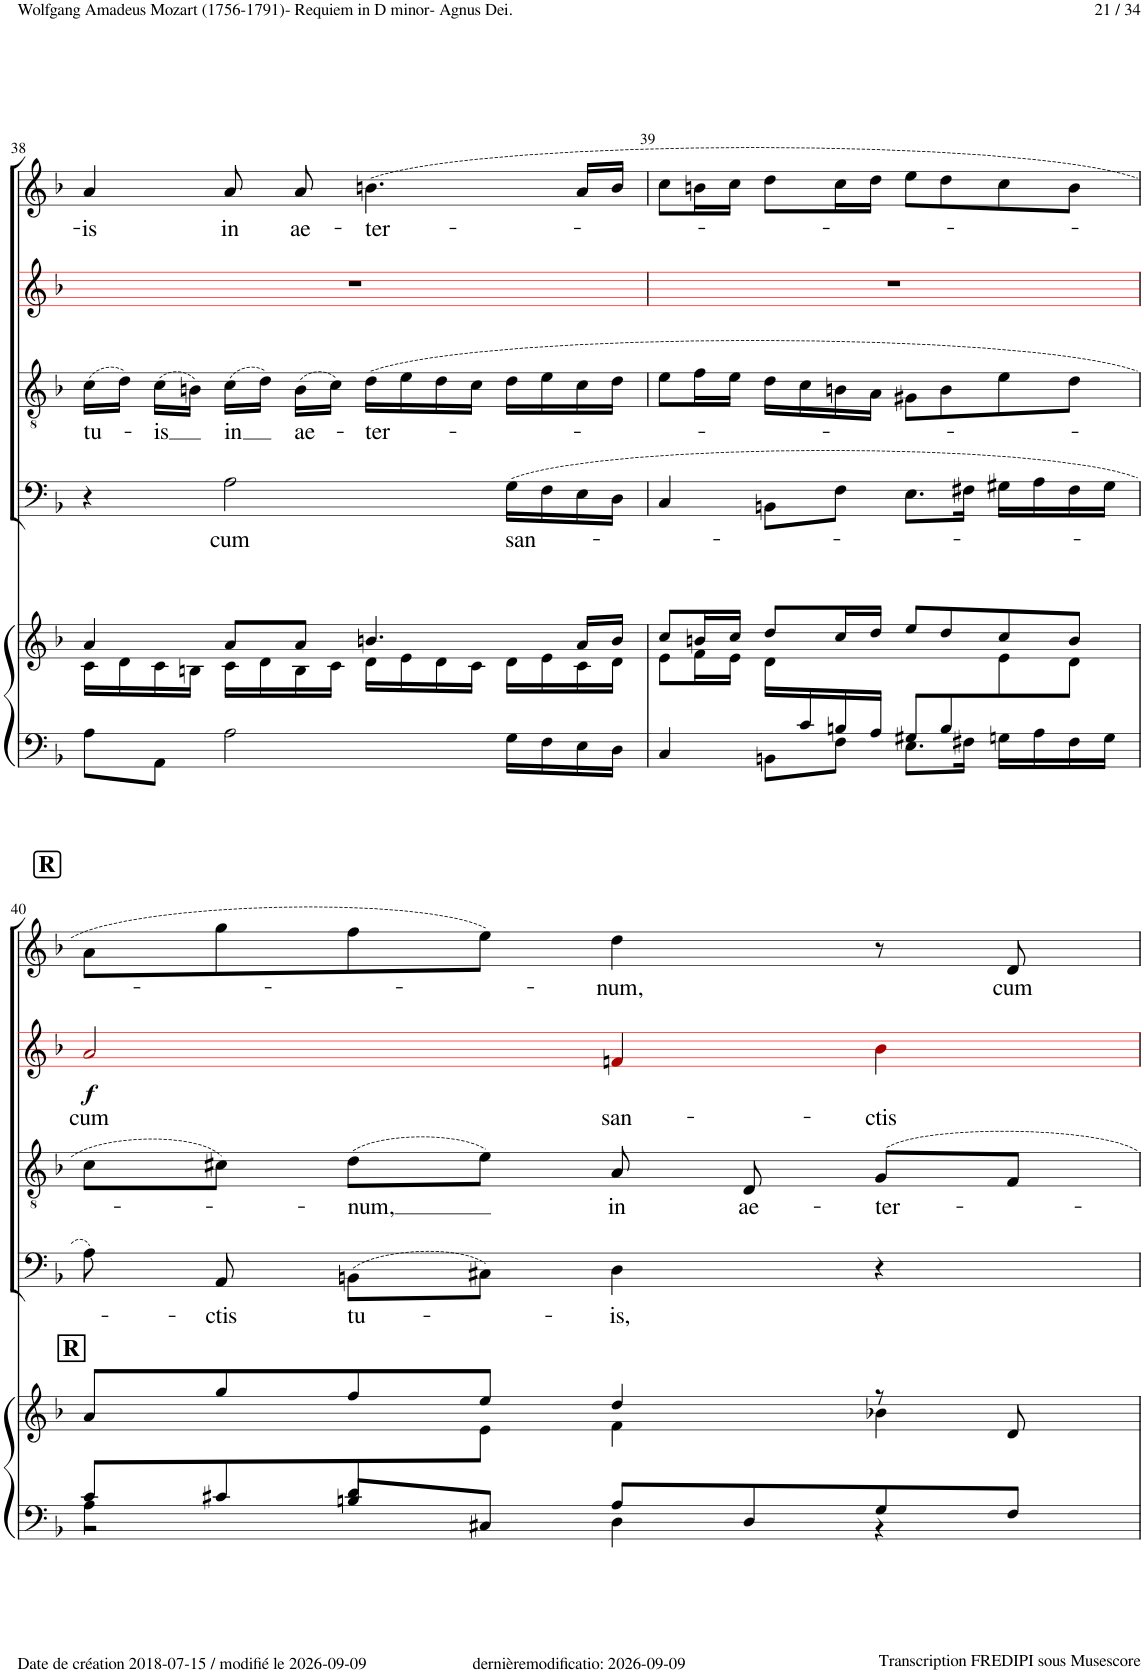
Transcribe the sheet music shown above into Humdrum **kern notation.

**kern	**kern	**kern	**text	**kern	**text	**kern	**text	**dynam	**kern	**text
*part5	*part5	*part4	*part4	*part3	*part3	*part2	*part2	*part2	*part1	*part1
*staff6	*staff5	*staff4	*staff4	*staff3	*staff3	*staff2	*staff2	*staff2	*staff1	*staff1
*I"Piano	*	*I"Bass	*	*I"Tenor	*	*I"Alto	*	*	*I"Soprano	*
*I'Pno	*	*	*	*	*	*	*	*	*	*
!!LO:PB:g=z
*clefF4	*clefG2	*clefF4	*	*clefGv2	*	*clefG2	*	*	*clefG2	*
*	*	*	*	*	*	*ITrd1c2	*	*	*	*
*k[b-]	*k[b-]	*k[b-]	*	*k[b-]	*	*k[b-]	*	*	*k[b-]	*
*M4/4	*M4/4	*M4/4	*	*M4/4	*	*M4/4	*	*	*M4/4	*
*met(c)	*met(c)	*met(c)	*	*met(c)	*	*met(c)	*	*	*met(c)	*
=38	=38	=38	=38	=38	=38	=38	=38	=38	=38	=38
*	*^	*	*	*	*	*	*	*	*	*
!	!	!	!	!	!	!LO:LY:b	!	!	!	!	!LO:LY:b
8A\L	4a/	16c\LL	4r	.	(16c!\LL	tu-	1r	.	.	4a!/	-is
.	.	16d\	.	.	16d!\JJ)	.	.	.	.	.	.
!	!	!	!	!	!	!LO:LY:b	!	!	!	!	!
8AA\J	.	16c\	.	.	(16c!\LL	-is	.	.	.	.	.
.	.	16Bn\JJ	.	.	16Bn!\JJ)	.	.	.	.	.	.
!	!	!	!	!LO:LY:b	!	!LO:LY:b	!	!	!	!	!LO:LY:b
2A\	8a/L	16c\LL	2A!\	cum	(16c!\LL	in	.	.	.	8a!/	in
.	.	16d\	.	.	16d!\JJ)	.	.	.	.	.	.
!	!	!	!	!	!	!LO:LY:b	!	!	!	!	!LO:LY:b
.	8a/J	16B\	.	.	(16B!\LL	ae-	.	.	.	8a!/	ae-
.	.	16c\JJ	.	.	16c!\JJ)	.	.	.	.	.	.
!	!	!	!	!	!	!LO:LY:b	!	!	!	!	!LO:LY:b
.	4.bn/	16d\LL	.	.	(16d!\LL	-ter-	.	.	.	(4.bn!\	-ter-
.	.	16e\	.	.	16e!\	.	.	.	.	.	.
.	.	16d\	.	.	16d!\	.	.	.	.	.	.
.	.	16c\JJ	.	.	16c!\JJ	.	.	.	.	.	.
!	!	!	!	!LO:LY:b	!	!	!	!	!	!	!
16G\LL	.	16d\LL	(16G!\LL	san-	16d!\LL	.	.	.	.	.	.
16F\	.	16e\	16F!\	.	16e!\	.	.	.	.	.	.
16E\	16a/LL	16c\	16E!\	.	16c!\	.	.	.	.	16a!/LL	.
16D\JJ	16b/JJ	16d\JJ	16D!\JJ	.	16d!\JJ	.	.	.	.	16b!/JJ	.
=39	=39	=39	=39	=39	=39	=39	=39	=39	=39	=39	=39
*^	*	*	*	*	*	*	*	*	*	*	*
16ryy	4C/	8cc/L	8e\L	4C!/	.	8e!\L	.	1r	.	.	8cc!\L	.
.	.	16bn/L	16f\L	.	.	16f!\L	.	.	.	.	16bn!\L	.
.	.	16cc/JJ	16e\JJ	.	.	16e!\JJ	.	.	.	.	16cc!\JJ	.
.	8BBn\L	8dd/L	16d\LL	8BBn!\L	.	16d!\LL	.	.	.	.	8dd!\L	.
16c/	.	.	4..ryy	.	.	16c!\	.	.	.	.	.	.
16Bn/	8F\J	16cc/L	.	8F!\J	.	16Bn!\	.	.	.	.	16cc!\L	.
16A/JJ	.	16dd/JJ	.	.	.	16A!\JJ	.	.	.	.	16dd!\JJ	.
8G#X/L	8.E\L	8ee/L	.	8.E!\L	.	8G#X!\L	.	.	.	.	8ee!\L	.
8B/	.	8dd/	.	.	.	8B!\	.	.	.	.	8dd!\	.
.	16F#X\Jk	.	.	16F#X!\Jk	.	.	.	.	.	.	.	.
4ryy	16Gn\LL	8cc/	8e\	16G#X!\LL	.	8e!\	.	.	.	.	8cc!\	.
.	16A\	.	.	16A!\	.	.	.	.	.	.	.	.
.	16F#\	8b/J	8d\J	16F#!\	.	8d!\J	.	.	.	.	8b!\J	.
.	16G\JJ	.	.	16G#!\JJ	.	.	.	.	.	.	.	.
!!LO:LB:g=z
=40	=40	=40	=40	=40	=40	=40	=40	=40	=40	=40	=40	=40
*	*^	*	*	*	*	*	*	*	*	*	*	*
!	!	!	!LO:TX:a:B:t=R	!	!	!	!	!	!	!	!	!	!
!	!	!	!	!	!	!	!	!	!	!LO:LY:b	!LO:DY:b	!	!
8c/L	4A\	2r	8a/L	4.ryy	8A!\)	.	8c!\L	.	2a!i/	cum	f	8a!\L	.
!	!	!	!	!	!	!LO:LY:b	!	!	!	!	!	!	!
8c#X/	.	.	8gg/	.	8AA!/	-ctis	8c#X!\J)	.	.	.	.	8gg!\	.
!	!	!	!	!	!	!LO:LY:b	!	!LO:LY:b	!	!	!	!	!
8d/	8Bn/L	.	8ff/	.	(8BBn!\L	tu-	(8d!\L	-num,	.	.	.	8ff!\	.
2ryy	8C#X/J	.	8ee/J	8e\J	8C#X!\J)	.	8e!\J)	.	.	.	.	8ee!\J)	.
!	!	!	!	!	!	!LO:LY:b	!	!LO:LY:b	!	!LO:LY:b	!	!	!LO:LY:b
.	8A/L	4D\	4dd/	4f\	4D!\	-is,	8A!/	in	4fn!i/	san-	.	4dd!\	-num,
!	!	!	!	!	!	!	!	!LO:LY:b	!	!	!	!	!
.	8D/	.	.	.	.	.	8D!/	ae-	.	.	.	.	.
!	!	!	!	!	!	!	!	!LO:LY:b	!	!LO:LY:b	!	!	!
.	8G/	4r	8r	4b-X\	4r	.	8G!/L	-ter-	4b-!i\	-ctis	.	8r	.
!	!	!	!	!	!	!	!	!	!	!	!	!	!LO:LY:b
8ryy	8F/J	.	8d/	.	.	.	8F!/J	.	.	.	.	8d!/	cum
*v	*v	*v	*	*	*	*	*	*	*	*	*	*	*
*	*v	*v	*	*	*	*	*	*	*	*	*
=	=	=	=	=	=	=	=	=	=	=
*-	*-	*-	*-	*-	*-	*-	*-	*-	*-	*-
